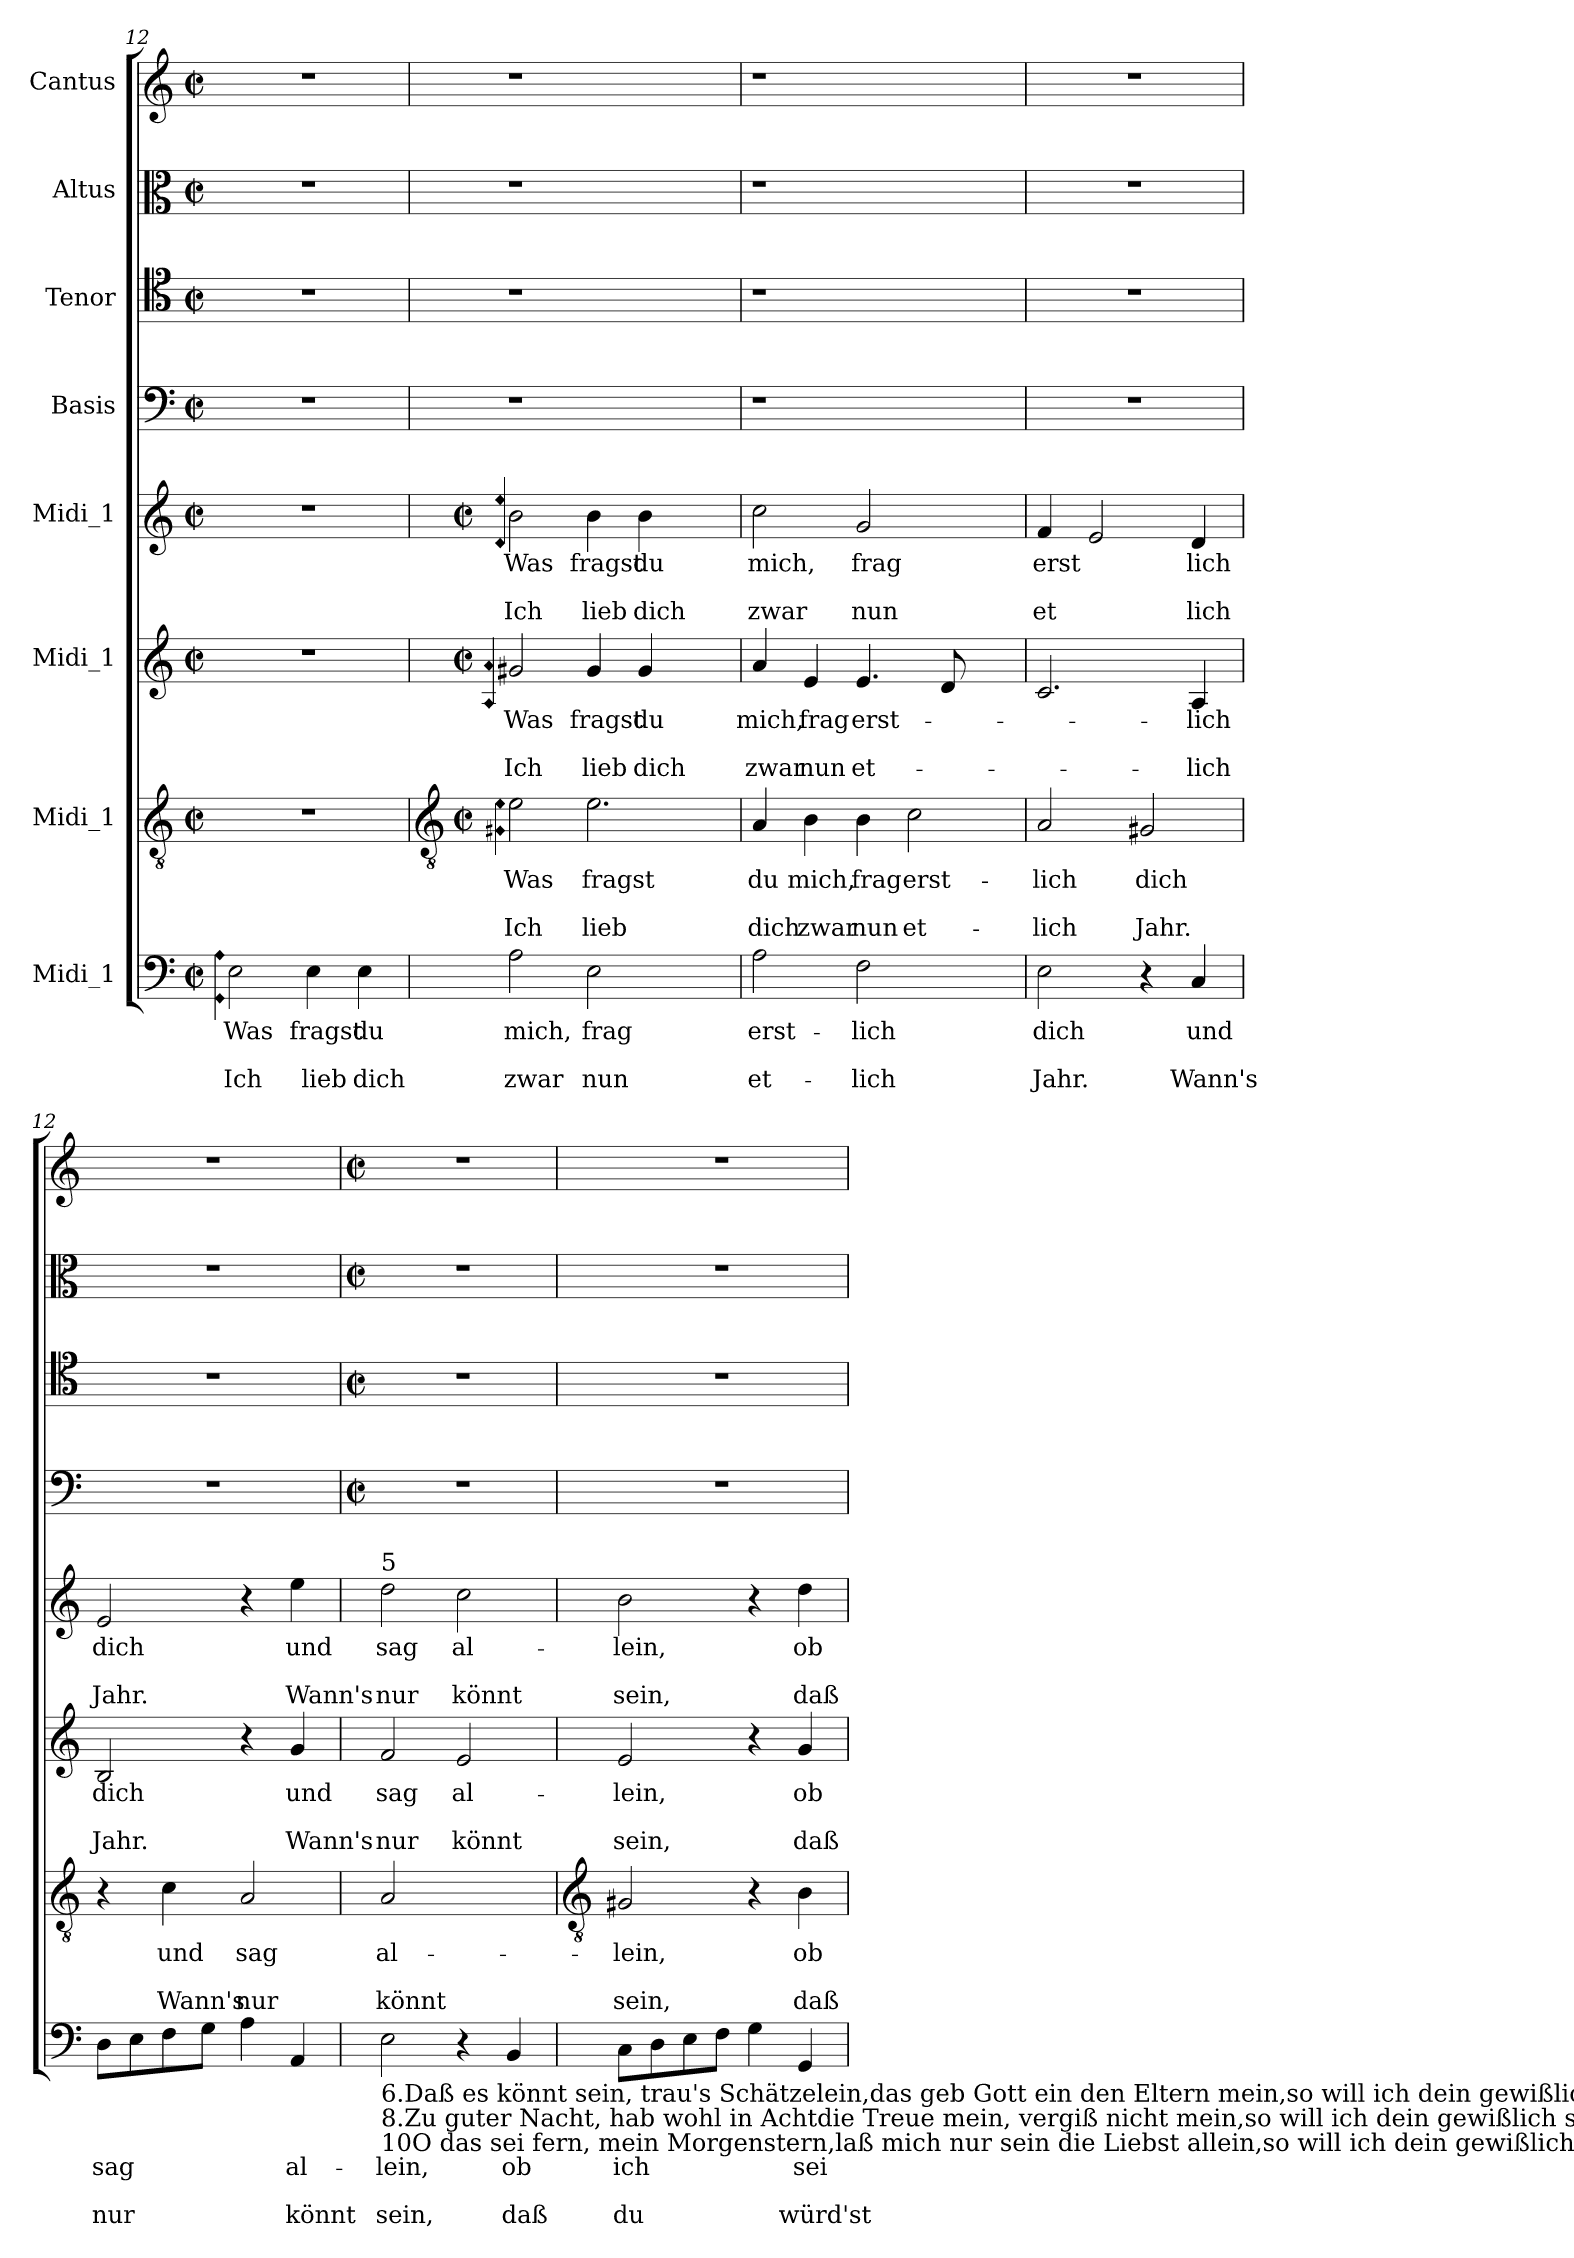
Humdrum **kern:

**kern	**text	**text	**text	**kern	**text	**text	**text	**kern	**text	**text	**text	**kern	**text	**text	**text	**kern	**kern	**kern	**kern
*part8	*part8	*part8	*part8	*part7	*part7	*part7	*part7	*part6	*part6	*part6	*part6	*part5	*part5	*part5	*part5	*part4	*part3	*part2	*part1
*staff8	*staff8	*staff8	*staff8	*staff7	*staff7	*staff7	*staff7	*staff6	*staff6	*staff6	*staff6	*staff5	*staff5	*staff5	*staff5	*staff4	*staff3	*staff2	*staff1
*I"Midi_1	*	*	*	*I"Midi_1	*	*	*	*I"Midi_1	*	*	*	*I"Midi_1	*	*	*	*I"Basis	*I"Tenor	*I"Altus	*I"Cantus
!!LO:LB:g=z
*clefF4	*	*	*	*clefGv2	*	*	*	*clefG2	*	*	*	*clefG2	*	*	*	*clefF4	*clefC4	*clefC3	*clefG2
*k[]	*	*	*	*k[]	*	*	*	*k[]	*	*	*	*k[]	*	*	*	*k[]	*k[]	*k[]	*k[]
*C:	*	*	*	*C:	*	*	*	*C:	*	*	*	*C:	*	*	*	*C:	*C:	*C:	*C:
*M2/2	*	*	*	*M2/2	*	*	*	*M2/2	*	*	*	*M2/2	*	*	*	*M2/2	*M2/2	*M2/2	*M2/2
*met(c|)	*	*	*	*met(c|)	*	*	*	*met(c|)	*	*	*	*met(c|)	*	*	*	*met(c|)	*met(c|)	*met(c|)	*met(c|)
=12	=12	=12	=12	=12	=12	=12	=12	=12	=12	=12	=12	=12	=12	=12	=12	=12	=12	=12	=12
!LO:N:n=1:head=diamond	!	!	!	!	!	!	!	!	!	!	!	!	!	!	!	!	!	!	!
!LO:N:n=2:head=diamond	!	!	!	!	!	!	!	!	!	!	!	!	!	!	!	!	!	!	!
4qqGG 4qqA	.	.	.	.	.	.	.	.	.	.	.	.	.	.	.	.	.	.	.
!	!LO:LY:b	!	!LO:LY:b	!	!	!	!	!	!	!	!	!	!	!	!	!	!	!	!
2E	Was	.	Ich	1r	.	.	.	1r	.	.	.	1r	.	.	.	1r	1r	1r	1r
!	!LO:LY:b	!	!LO:LY:b	!	!	!	!	!	!	!	!	!	!	!	!	!	!	!	!
4E	fragst	.	lieb	.	.	.	.	.	.	.	.	.	.	.	.	.	.	.	.
!	!LO:LY:b	!	!LO:LY:b	!	!	!	!	!	!	!	!	!	!	!	!	!	!	!	!
4E	du	.	dich	.	.	.	.	.	.	.	.	.	.	.	.	.	.	.	.
!!LO:LB:g=z
=12	=12	=12	=12	=12	=12	=12	=12	=12	=12	=12	=12	=12	=12	=12	=12	=12	=12	=12	=12
*	*	*	*	*clefGv2	*	*	*	*	*	*	*	*	*	*	*	*	*	*	*
*	*	*	*	*k[]	*	*	*	*k[]	*	*	*	*k[]	*	*	*	*	*	*	*
*	*	*	*	*C:	*	*	*	*C:	*	*	*	*C:	*	*	*	*	*	*	*
*	*	*	*	*M2/2	*	*	*	*M2/2	*	*	*	*M2/2	*	*	*	*	*	*	*
*	*	*	*	*met(c|)	*	*	*	*met(c|)	*	*	*	*met(c|)	*	*	*	*	*	*	*
!	!	!	!	!	!	!	!	!	!	!	!	!LO:N:n=1:head=diamond	!	!	!	!	!	!	!
!	!	!	!	!	!	!	!	!LO:N:n=1:head=diamond	!	!	!	!LO:N:n=2:head=diamond	!	!	!	!	!	!	!
!	!	!	!	!LO:N:n=1:head=diamond	!	!	!	!LO:N:n=2:head=diamond	!	!	!	!	!	!	!	!	!	!	!
!	!	!	!	!LO:N:n=2:head=diamond	!	!	!	!	!	!	!	!	!	!	!	!	!	!	!
.	.	.	.	4qqG#X 4qqe	.	.	.	4qqA 4qqa	.	.	.	4qqd 4qqee	.	.	.	.	.	.	.
!	!LO:LY:b	!	!LO:LY:b	!	!LO:LY:b	!	!LO:LY:b	!	!LO:LY:b	!	!LO:LY:b	!	!LO:LY:b	!	!LO:LY:b	!	!	!	!
2A	mich,	.	zwar	2e	Was	.	Ich	2g#X	Was	.	Ich	2b	Was	.	Ich	1r	1r	1r	1r
!	!LO:LY:b	!	!LO:LY:b	!	!LO:LY:b	!	!LO:LY:b	!	!LO:LY:b	!	!LO:LY:b	!	!LO:LY:b	!	!LO:LY:b	!	!	!	!
2E	frag	.	nun	2.e	fragst	.	lieb	4g#	fragst	.	lieb	4b	fragst	.	lieb	.	.	.	.
!	!	!	!	!	!	!	!	!	!LO:LY:b	!	!LO:LY:b	!	!LO:LY:b	!	!LO:LY:b	!	!	!	!
.	.	.	.	.	.	.	.	4g#	du	.	dich	4b	du	.	dich	.	.	.	.
4ryy	.	.	.	.	.	.	.	4ryy	.	.	.	4ryy	.	.	.	4ryy	4ryy	4ryy	4ryy
=12	=12	=12	=12	=12	=12	=12	=12	=12	=12	=12	=12	=12	=12	=12	=12	=12	=12	=12	=12
!	!LO:LY:b	!	!LO:LY:b	!	!LO:LY:b	!	!LO:LY:b	!	!LO:LY:b	!	!LO:LY:b	!	!LO:LY:b	!	!LO:LY:b	!	!	!	!
2A	erst-	.	-et-	4A	du	.	dich	4a	mich,	.	zwar	2cc	mich,	.	zwar	1r	1r	1r	1r
!	!	!	!	!	!LO:LY:b	!	!LO:LY:b	!	!LO:LY:b	!	!LO:LY:b	!	!	!	!	!	!	!	!
.	.	.	.	4B	mich,	.	zwar	4e	frag	.	nun	.	.	.	.	.	.	.	.
!	!LO:LY:b	!	!LO:LY:b	!	!LO:LY:b	!	!LO:LY:b	!	!LO:LY:b	!	!LO:LY:b	!	!LO:LY:b	!	!LO:LY:b	!	!	!	!
2F	-lich	.	lich	4B	frag	.	nun	4.e	erst-	.	-et-	2g	frag	.	nun	.	.	.	.
!	!	!	!	!	!LO:LY:b	!	!LO:LY:b	!	!	!	!	!	!	!	!	!	!	!	!
.	.	.	.	2c	erst-	.	-et-	.	.	.	.	.	.	.	.	.	.	.	.
.	.	.	.	.	.	.	.	8d	.	.	.	.	.	.	.	.	.	.	.
4ryy	.	.	.	.	.	.	.	4ryy	.	.	.	4ryy	.	.	.	4ryy	4ryy	4ryy	4ryy
=12	=12	=12	=12	=12	=12	=12	=12	=12	=12	=12	=12	=12	=12	=12	=12	=12	=12	=12	=12
!	!LO:LY:b	!	!LO:LY:b	!	!LO:LY:b	!	!LO:LY:b	!	!	!	!	!	!LO:LY:b	!	!LO:LY:b	!	!	!	!
2E	dich	.	Jahr.	2A	-lich	.	lich	2.c	.	.	.	4f	erst	.	et	1r	1r	1r	1r
!	!	!	!	!	!	!	!	!	!	!	!	!	!LO:LY:b	!	!LO:LY:b	!	!	!	!
.	.	.	.	.	.	.	.	.	.	.	.	2e	-	.	-	.	.	.	.
!	!	!	!	!	!LO:LY:b	!	!LO:LY:b	!	!	!	!	!	!	!	!	!	!	!	!
4r	.	.	.	2G#X	dich	.	Jahr.	.	.	.	.	.	.	.	.	.	.	.	.
!	!LO:LY:b	!	!LO:LY:b	!	!	!	!	!	!LO:LY:b	!	!LO:LY:b	!	!LO:LY:b	!	!LO:LY:b	!	!	!	!
4C	und	.	Wann's	.	.	.	.	4A	-lich	.	lich	4d	lich	.	lich	.	.	.	.
=12	=12	=12	=12	=12	=12	=12	=12	=12	=12	=12	=12	=12	=12	=12	=12	=12	=12	=12	=12
!	!LO:LY:b	!	!LO:LY:b	!	!	!	!	!	!LO:LY:b	!	!LO:LY:b	!	!LO:LY:b	!	!LO:LY:b	!	!	!	!
8DL	sag	.	nur	4r	.	.	.	2B	dich	.	Jahr.	2e	dich	.	Jahr.	1r	1r	1r	1r
8E	.	.	.	.	.	.	.	.	.	.	.	.	.	.	.	.	.	.	.
!	!	!	!	!	!LO:LY:b	!	!LO:LY:b	!	!	!	!	!	!	!	!	!	!	!	!
8F	.	.	.	4c	und	.	Wann's	.	.	.	.	.	.	.	.	.	.	.	.
8GJ	.	.	.	.	.	.	.	.	.	.	.	.	.	.	.	.	.	.	.
!	!	!	!	!	!LO:LY:b	!	!LO:LY:b	!	!	!	!	!	!	!	!	!	!	!	!
4A	.	.	.	2A	sag	.	nur	4r	.	.	.	4r	.	.	.	.	.	.	.
!	!LO:LY:b	!	!LO:LY:b	!	!	!	!	!	!LO:LY:b	!	!LO:LY:b	!	!LO:LY:b	!	!LO:LY:b	!	!	!	!
4AA	al-	.	-könnt	.	.	.	.	4g	und	.	Wann's	4ee	und	.	Wann's	.	.	.	.
!!LO:LB:g=z
=13	=13	=13	=13	=13	=13	=13	=13	=13	=13	=13	=13	=13	=13	=13	=13	=13	=13	=13	=13
*	*	*	*	*	*	*	*	*	*	*	*	*	*	*	*	*M2/2	*M2/2	*M2/2	*M2/2
*	*	*	*	*	*	*	*	*	*	*	*	*	*	*	*	*met(c|)	*met(c|)	*met(c|)	*met(c|)
!	!	!	!	!	!	!	!	!	!	!	!	!LO:TX:a:t=5	!	!	!	!	!	!	!
!LO:TX:b:t=6.Daß es könnt sein, trau's Schätzelein,das geb Gott ein den Eltern mein,so will ich dein gewißlich sein.	!	!	!	!	!	!	!	!	!	!	!	!	!	!	!	!	!	!	!
!LO:TX:b:t=8.Zu guter Nacht, hab wohl in Achtdie Treue mein, vergiß nicht mein,so will ich dein gewißlich sein.	!	!	!	!	!	!	!	!	!	!	!	!	!	!	!	!	!	!	!
!LO:TX:b:t=10O das sei fern, mein Morgenstern,laß mich nur sein die Liebst allein,so will ich dein gewißlich sein.	!	!	!	!	!	!	!	!	!	!	!	!	!	!	!	!	!	!	!
!	!LO:LY:b	!	!LO:LY:b	!	!LO:LY:b	!	!LO:LY:b	!	!LO:LY:b	!	!LO:LY:b	!	!LO:LY:b	!	!LO:LY:b	!	!	!	!
2E	lein,	.	sein,	2A	al-	.	-könnt	2f	sag	.	nur	2dd	sag	.	nur	1r	1r	1r	1r
!	!	!	!	!	!	!	!	!	!LO:LY:b	!	!LO:LY:b	!	!LO:LY:b	!	!LO:LY:b	!	!	!	!
4r	.	.	.	2ryy	.	.	.	2e	al-	.	-könnt	2cc	al-	.	-könnt	.	.	.	.
!	!LO:LY:b	!	!LO:LY:b	!	!	!	!	!	!	!	!	!	!	!	!	!	!	!	!
4BB	ob	.	daß	.	.	.	.	.	.	.	.	.	.	.	.	.	.	.	.
!!LO:LB:g=z
=14	=14	=14	=14	=14	=14	=14	=14	=14	=14	=14	=14	=14	=14	=14	=14	=14	=14	=14	=14
*	*	*	*	*clefGv2	*	*	*	*	*	*	*	*	*	*	*	*	*	*	*
!	!LO:LY:b	!	!LO:LY:b	!	!LO:LY:b	!	!LO:LY:b	!	!LO:LY:b	!	!LO:LY:b	!	!LO:LY:b	!	!LO:LY:b	!	!	!	!
8CL	ich	.	du	2G#X	lein,	.	sein,	2e	lein,	.	sein,	2b	lein,	.	sein,	1r	1r	1r	1r
8D	.	.	.	.	.	.	.	.	.	.	.	.	.	.	.	.	.	.	.
8E	.	.	.	.	.	.	.	.	.	.	.	.	.	.	.	.	.	.	.
8FJ	.	.	.	.	.	.	.	.	.	.	.	.	.	.	.	.	.	.	.
4G	.	.	.	4r	.	.	.	4r	.	.	.	4r	.	.	.	.	.	.	.
!	!LO:LY:b	!	!LO:LY:b	!	!LO:LY:b	!	!LO:LY:b	!	!LO:LY:b	!	!LO:LY:b	!	!LO:LY:b	!	!LO:LY:b	!	!	!	!
4GG	sei	.	würd'st	4B	ob	.	daß	4g	ob	.	daß	4dd	ob	.	daß	.	.	.	.
=	=	=	=	=	=	=	=	=	=	=	=	=	=	=	=	=	=	=	=
*-	*-	*-	*-	*-	*-	*-	*-	*-	*-	*-	*-	*-	*-	*-	*-	*-	*-	*-	*-
